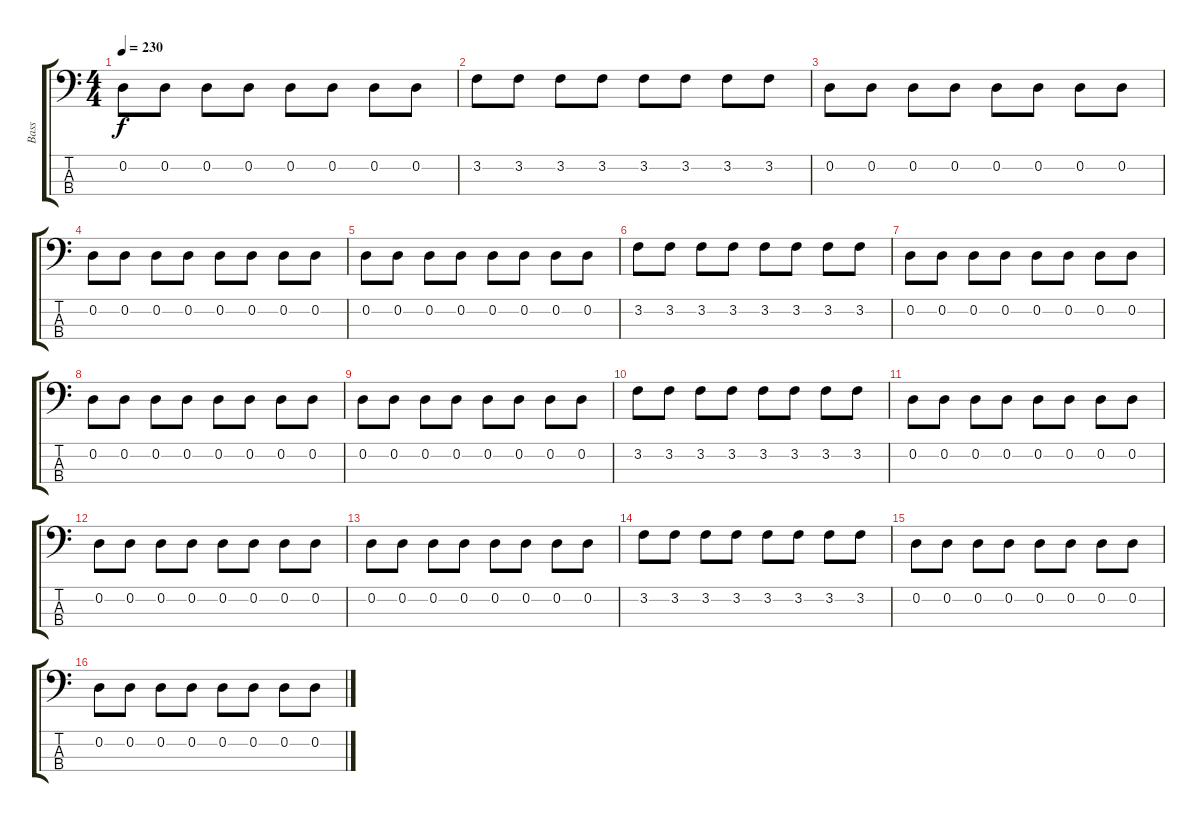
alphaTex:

\track ("Bass" "Bass") {instrument slapbass1}
\staff {score tabs}
\tuning (G2 D2 A1 E1) {hide}
\ts (4 4)
\tempo 230
\clef f4
\ks c
0.2.8{dy f} 0.2.8 0.2.8 0.2.8 0.2.8 0.2.8 0.2.8 0.2.8 |
3.2.8 3.2.8 3.2.8 3.2.8 3.2.8 3.2.8 3.2.8 3.2.8 |
0.2.8 0.2.8 0.2.8 0.2.8 0.2.8 0.2.8 0.2.8 0.2.8 |
0.2.8 0.2.8 0.2.8 0.2.8 0.2.8 0.2.8 0.2.8 0.2.8 |
0.2.8 0.2.8 0.2.8 0.2.8 0.2.8 0.2.8 0.2.8 0.2.8 |
3.2.8 3.2.8 3.2.8 3.2.8 3.2.8 3.2.8 3.2.8 3.2.8 |
0.2.8 0.2.8 0.2.8 0.2.8 0.2.8 0.2.8 0.2.8 0.2.8 |
0.2.8 0.2.8 0.2.8 0.2.8 0.2.8 0.2.8 0.2.8 0.2.8 |
0.2.8 0.2.8 0.2.8 0.2.8 0.2.8 0.2.8 0.2.8 0.2.8 |
3.2.8 3.2.8 3.2.8 3.2.8 3.2.8 3.2.8 3.2.8 3.2.8 |
0.2.8 0.2.8 0.2.8 0.2.8 0.2.8 0.2.8 0.2.8 0.2.8 |
0.2.8 0.2.8 0.2.8 0.2.8 0.2.8 0.2.8 0.2.8 0.2.8 |
0.2.8 0.2.8 0.2.8 0.2.8 0.2.8 0.2.8 0.2.8 0.2.8 |
3.2.8 3.2.8 3.2.8 3.2.8 3.2.8 3.2.8 3.2.8 3.2.8 |
0.2.8 0.2.8 0.2.8 0.2.8 0.2.8 0.2.8 0.2.8 0.2.8 |
0.2.8 0.2.8 0.2.8 0.2.8 0.2.8 0.2.8 0.2.8 0.2.8
